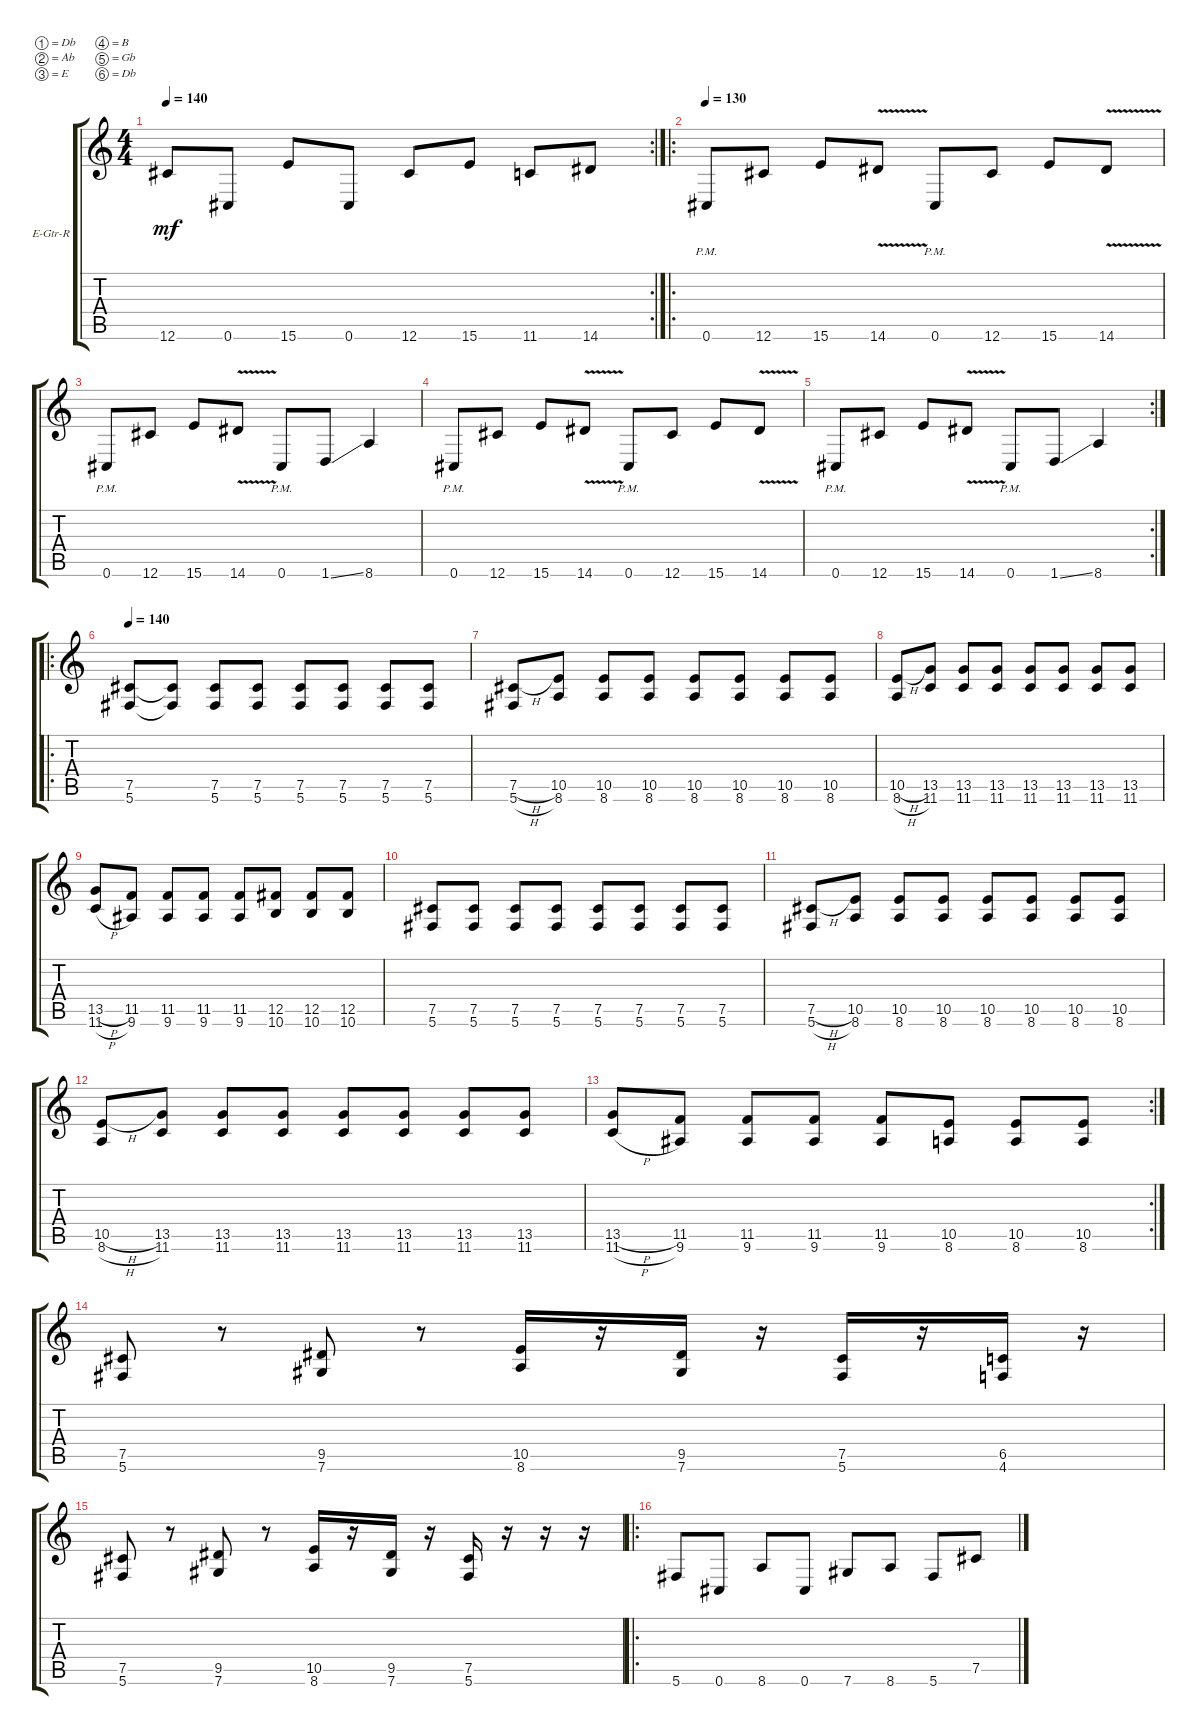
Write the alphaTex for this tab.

\bracketExtendMode groupsimilarinstruments
\firstSystemTrackNameOrientation horizontal
\otherSystemsTrackNameOrientation horizontal
\track ("Electric Guitar R" "E-Gtr-R") {instrument distortionguitar}
\staff {score tabs}
\tuning (Db4 Ab3 E3 B2 Gb2 Db2)
\rc 2
\ts (4 4)
\tempo 140
\clef g2
\ks c
12.6.8{dy mf} 0.6.8 15.6.8 0.6.8 12.6.8 15.6.8 11.6.8 14.6.8 |
\ro
\tempo 130
0.6{pm}.8 12.6.8 15.6.8 14.6{v}.8 0.6{pm}.8 12.6.8 15.6.8 14.6{v}.8 |
0.6{pm}.8 12.6.8 15.6.8 14.6{v}.8 0.6{pm}.8 1.6{ss}.8 8.6.4 |
0.6{pm}.8 12.6.8 15.6.8 14.6{v}.8 0.6{pm}.8 12.6.8 15.6.8 14.6{v}.8 |
\rc 2
0.6{pm}.8 12.6.8 15.6.8 14.6{v}.8 0.6{pm}.8 1.6{ss}.8 8.6.4 |
\ro
\tempo 140
(5.6 7.5).8 (7.5{t} 5.6{t}).8 (7.5 5.6).8 (7.5 5.6).8 (5.6 7.5).8 (5.6 7.5).8 (5.6 7.5).8 (5.6 7.5).8 |
(5.6{h} 7.5{h}).8 (8.6 10.5).8 (8.6 10.5).8 (8.6 10.5).8 (8.6 10.5).8 (8.6 10.5).8 (8.6 10.5).8 (8.6 10.5).8 |
(8.6{h} 10.5{h}).8 (11.6 13.5).8 (11.6 13.5).8 (11.6 13.5).8 (11.6 13.5).8 (11.6 13.5).8 (11.6 13.5).8 (11.6 13.5).8 |
(13.5{h} 11.6{h}).8 (9.6 11.5).8 (11.5 9.6).8 (9.6 11.5).8 (9.6 11.5).8 (10.6 12.5).8 (12.5 10.6).8 (12.5 10.6).8 |
(5.6 7.5).8 (7.5 5.6).8 (7.5 5.6).8 (7.5 5.6).8 (5.6 7.5).8 (5.6 7.5).8 (5.6 7.5).8 (5.6 7.5).8 |
(5.6{h} 7.5{h}).8 (8.6 10.5).8 (8.6 10.5).8 (8.6 10.5).8 (8.6 10.5).8 (8.6 10.5).8 (8.6 10.5).8 (8.6 10.5).8 |
(8.6{h} 10.5{h}).8 (11.6 13.5).8 (11.6 13.5).8 (11.6 13.5).8 (11.6 13.5).8 (11.6 13.5).8 (11.6 13.5).8 (11.6 13.5).8 |
\rc 2
(13.5{h} 11.6{h}).8 (9.6 11.5).8 (11.5 9.6).8 (9.6 11.5).8 (9.6 11.5).8 (8.6 10.5).8 (10.5 8.6).8 (10.5 8.6).8 |
(5.6 7.5).8 r.8 (7.6 9.5).8 r.8 (8.6 10.5).16 r.16 (7.6 9.5).16 r.16 (5.6 7.5).16 r.16 (4.6 6.5).16 r.16 |
(5.6 7.5).8 r.8 (7.6 9.5).8 r.8 (8.6 10.5).16 r.16 (7.6 9.5).16 r.16 (5.6 7.5).16 r.16 r.16 r.16 |
\ro
5.6.8 0.6.8 8.6.8 0.6.8 7.6.8 8.6.8 5.6.8 7.5.8
